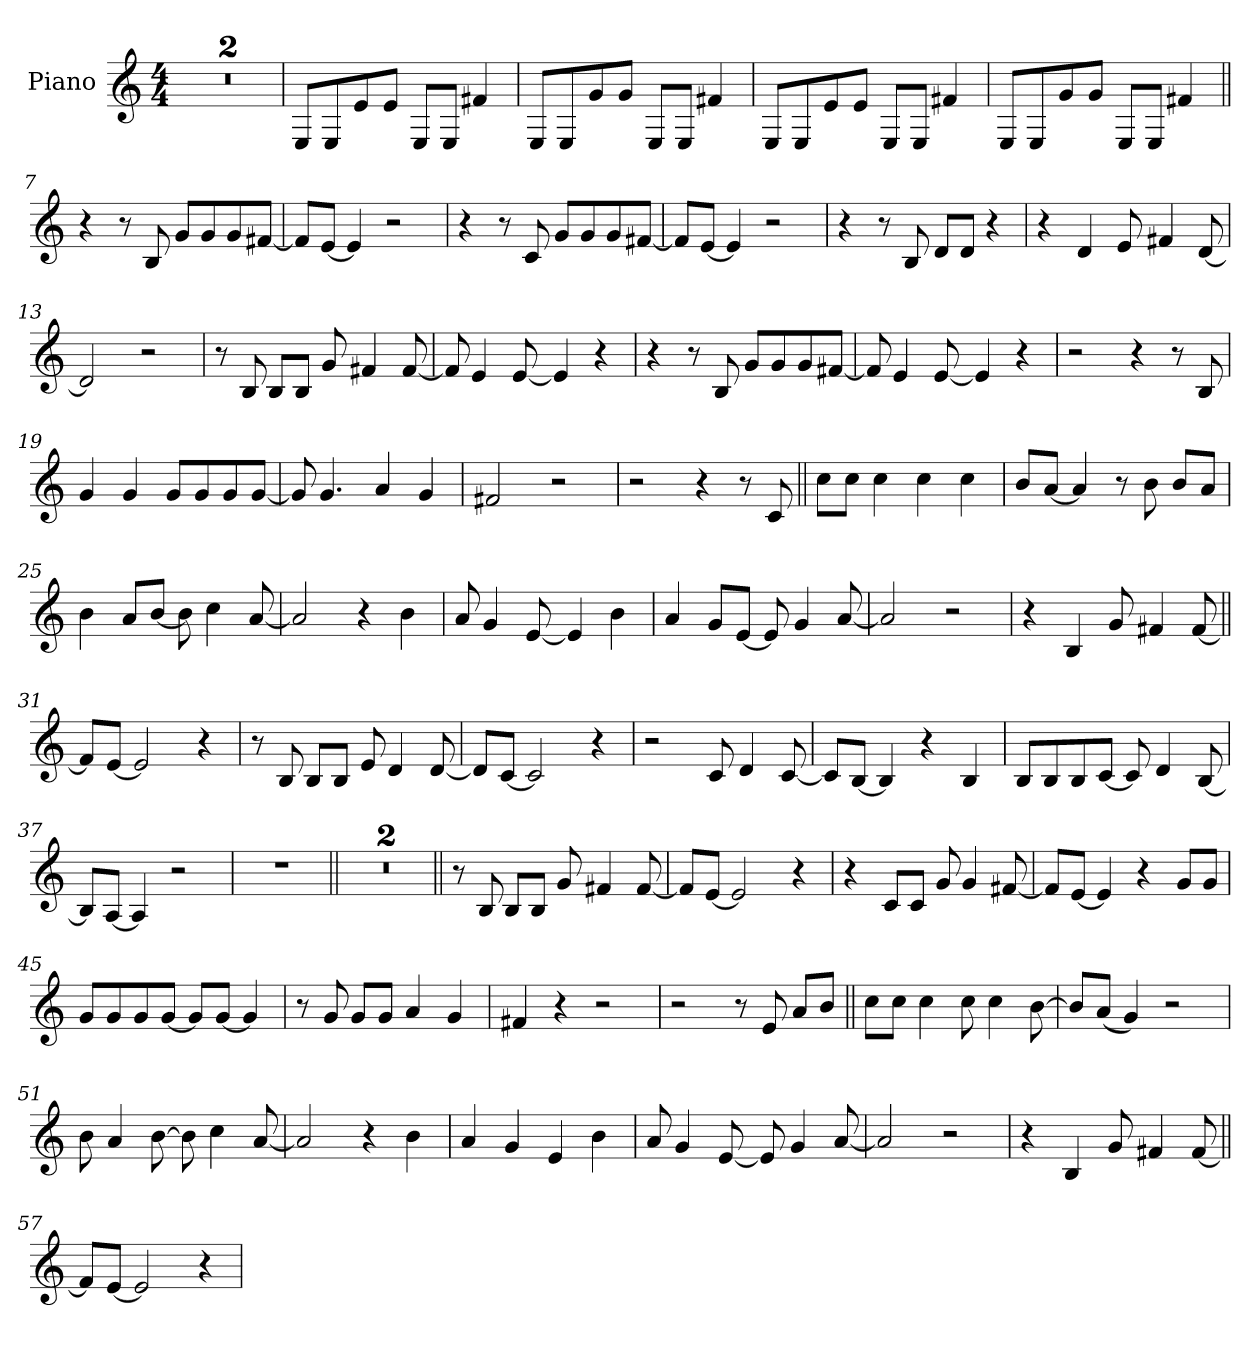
**kern
*part1
*staff1
*I"Piano
*I'Pno.
*clefG2
*k[]
*M4/4
*MM120
=1
1r
=2
1r
=3
8E!L
8E!
8e!
8e!J
8E!L
8E!J
4f#X!
=4
8E!L
8E!
8g!
8g!J
8E!L
8E!J
4f#X!
=5
8E!L
8E!
8e!
8e!J
8E!L
8E!J
4f#X!
=6
8E!L
8E!
8g!
8g!J
8E!L
8E!J
4f#X!
=7||
4r
8r
8B
8gL
8g
8g
[8f#XJ
=8
8f#L]
[8eJ
4e]
2r
=9
4r
8r
8c
8gL
8g
8g
[8f#XJ
=10
8f#L]
[8eJ
4e]
2r
=11
4r
8r
8B
8dL
8dJ
4r
=12
4r
4d
8e
4f#X
[8d
=13
2d]
2r
=14
8r
8B
8BL
8BJ
8g
4f#X
[8f#
=15
8f#]
4e
[8e
4e]
4r
=16
4r
8r
8B
8gL
8g
8g
[8f#XJ
=17
8f#]
4e
[8e
4e]
4r
=18
2r
4r
8r
8B
=19
4g
4g
8gL
8g
8g
[8gJ
=20
8g]
4.g
4a
4g
=21
2f#X
2r
=22
2r
4r
8r
8c
=23||
8ccL
8ccJ
4cc
4cc
4cc
=24
8bL
[8aJ
4a]
8r
8b
8bL
8aJ
=25
4b
8aL
[8bJ
8b]
4cc
[8a
=26
2a]
4r
4b
=27
8a
4g
[8e
4e]
4b
=28
4a
8gL
[8eJ
8e]
4g
[8a
=29
2a]
2r
=30
4r
4B
8g
4f#X
[8f#
=31||
8f#L]
[8eJ
2e]
4r
=32
8r
8B
8BL
8BJ
8e
4d
[8d
=33
8dL]
[8cJ
2c]
4r
=34
2r
8c
4d
[8c
=35
8cL]
[8BJ
4B]
4r
4B
=36
8BL
8B
8B
[8cJ
8c]
4d
[8B
=37
8BL]
[8AJ
4A]
2r
=38
1r
=39||
1r
=40
1r
=41||
8r
8B
8BL
8BJ
8g
4f#X
[8f#
=42
8f#L]
[8eJ
2e]
4r
=43
4r
8cL
8cJ
8g
4g
[8f#X
=44
8f#L]
[8eJ
4e]
4r
8gL
8gJ
=45
8gL
8g
8g
[8gJ
8gL]
[8gJ
4g]
=46
8r
8g
8gL
8gJ
4a
4g
=47
4f#X
4r
2r
=48
2r
8r
8e
8aL
8bJ
=49||
8ccL
8ccJ
4cc
8cc
4cc
[8b
=50
8bL]
(8aJ
4g)
2r
=51
8b
4a
[8b
8b]
4cc
[8a
=52
2a]
4r
4b
=53
4a
4g
4e
4b
=54
8a
4g
[8e
8e]
4g
[8a
=55
2a]
2r
=56
4r
4B
8g
4f#X
[8f#
=57||
8f#L]
[8eJ
2e]
4r
=
*-
